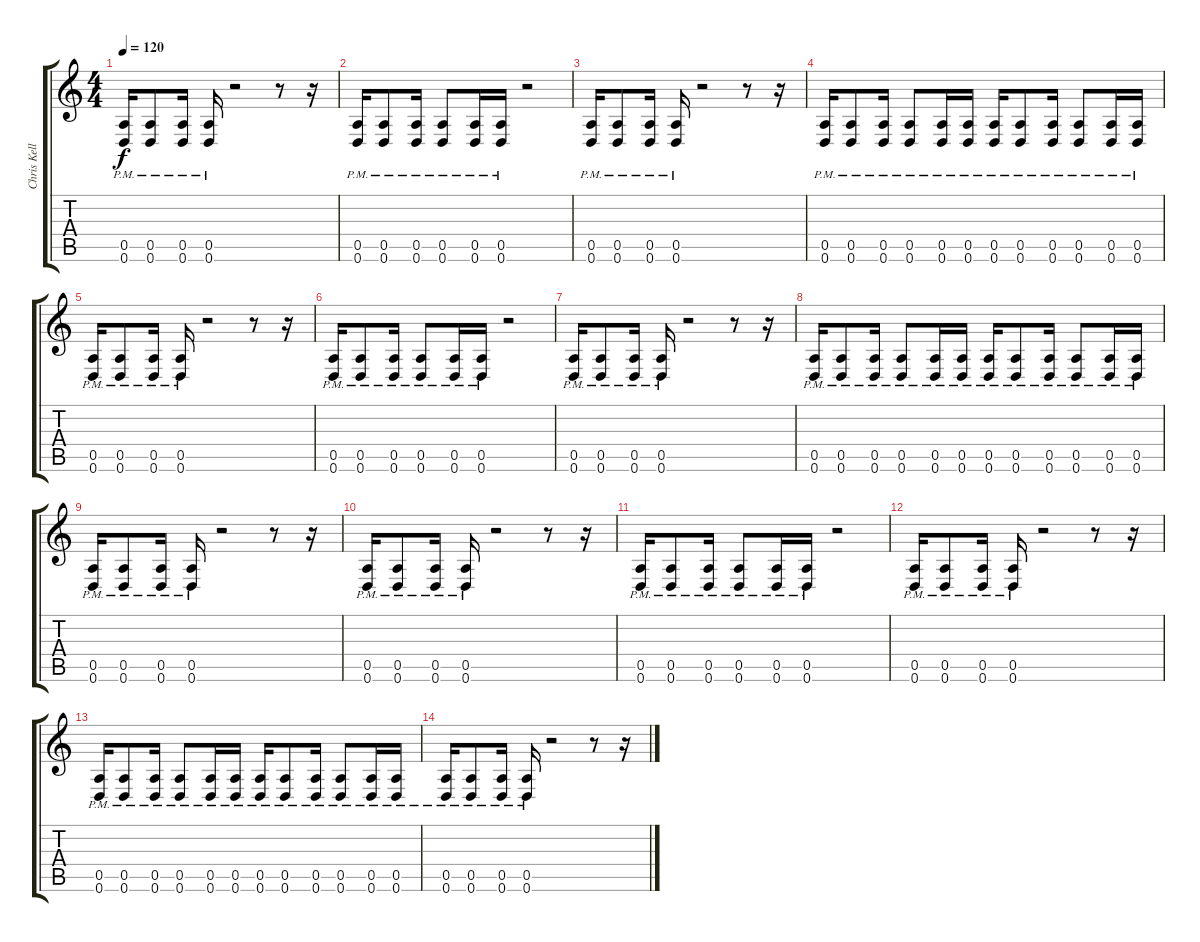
\track ("Chris Kells" "Chris Kell") {instrument electricbasspick}
\staff {score tabs}
\tuning (E4 B3 G3 D3 A2 D2) {hide}
\ts (4 4)
\tempo 120
\clef g2
\ks c
(0.5{pm} 0.6{pm}).16{dy f} (0.5{pm} 0.6{pm}).8 (0.5{pm} 0.6{pm}).16 (0.5{pm} 0.6{pm}).16 r.2 r.8 r.16 |
(0.5{pm} 0.6{pm}).16 (0.5{pm} 0.6{pm}).8 (0.5{pm} 0.6{pm}).16 (0.5{pm} 0.6{pm}).8 (0.5{pm} 0.6{pm}).16 (0.5{pm} 0.6{pm}).16 r.2 |
(0.5{pm} 0.6{pm}).16 (0.5{pm} 0.6{pm}).8 (0.5{pm} 0.6{pm}).16 (0.5{pm} 0.6{pm}).16 r.2 r.8 r.16 |
(0.5{pm} 0.6{pm}).16 (0.5{pm} 0.6{pm}).8 (0.5{pm} 0.6{pm}).16 (0.5{pm} 0.6{pm}).8 (0.5{pm} 0.6{pm}).16 (0.5{pm} 0.6{pm}).16 (0.5{pm} 0.6{pm}).16 (0.5{pm} 0.6{pm}).8 (0.5{pm} 0.6{pm}).16 (0.5{pm} 0.6{pm}).8 (0.5{pm} 0.6{pm}).16 (0.5{pm} 0.6{pm}).16 |
(0.5{pm} 0.6{pm}).16 (0.5{pm} 0.6{pm}).8 (0.5{pm} 0.6{pm}).16 (0.5{pm} 0.6{pm}).16 r.2 r.8 r.16 |
(0.5{pm} 0.6{pm}).16 (0.5{pm} 0.6{pm}).8 (0.5{pm} 0.6{pm}).16 (0.5{pm} 0.6{pm}).8 (0.5{pm} 0.6{pm}).16 (0.5{pm} 0.6{pm}).16 r.2 |
(0.5{pm} 0.6{pm}).16 (0.5{pm} 0.6{pm}).8 (0.5{pm} 0.6{pm}).16 (0.5{pm} 0.6{pm}).16 r.2 r.8 r.16 |
(0.5{pm} 0.6{pm}).16 (0.5{pm} 0.6{pm}).8 (0.5{pm} 0.6{pm}).16 (0.5{pm} 0.6{pm}).8 (0.5{pm} 0.6{pm}).16 (0.5{pm} 0.6{pm}).16 (0.5{pm} 0.6{pm}).16 (0.5{pm} 0.6{pm}).8 (0.5{pm} 0.6{pm}).16 (0.5{pm} 0.6{pm}).8 (0.5{pm} 0.6{pm}).16 (0.5{pm} 0.6{pm}).16 |
(0.5{pm} 0.6{pm}).16 (0.5{pm} 0.6{pm}).8 (0.5{pm} 0.6{pm}).16 (0.5{pm} 0.6{pm}).16 r.2 r.8 r.16 |
(0.5{pm} 0.6{pm}).16 (0.5{pm} 0.6{pm}).8 (0.5{pm} 0.6{pm}).16 (0.5{pm} 0.6{pm}).16 r.2 r.8 r.16 |
(0.5{pm} 0.6{pm}).16 (0.5{pm} 0.6{pm}).8 (0.5{pm} 0.6{pm}).16 (0.5{pm} 0.6{pm}).8 (0.5{pm} 0.6{pm}).16 (0.5{pm} 0.6{pm}).16 r.2 |
(0.5{pm} 0.6{pm}).16 (0.5{pm} 0.6{pm}).8 (0.5{pm} 0.6{pm}).16 (0.5{pm} 0.6{pm}).16 r.2 r.8 r.16 |
(0.5{pm} 0.6{pm}).16 (0.5{pm} 0.6{pm}).8 (0.5{pm} 0.6{pm}).16 (0.5{pm} 0.6{pm}).8 (0.5{pm} 0.6{pm}).16 (0.5{pm} 0.6{pm}).16 (0.5{pm} 0.6{pm}).16 (0.5{pm} 0.6{pm}).8 (0.5{pm} 0.6{pm}).16 (0.5{pm} 0.6{pm}).8 (0.5{pm} 0.6{pm}).16 (0.5{pm} 0.6{pm}).16 |
(0.5{pm} 0.6{pm}).16 (0.5{pm} 0.6{pm}).8 (0.5{pm} 0.6{pm}).16 (0.5{pm} 0.6{pm}).16 r.2 r.8 r.16
